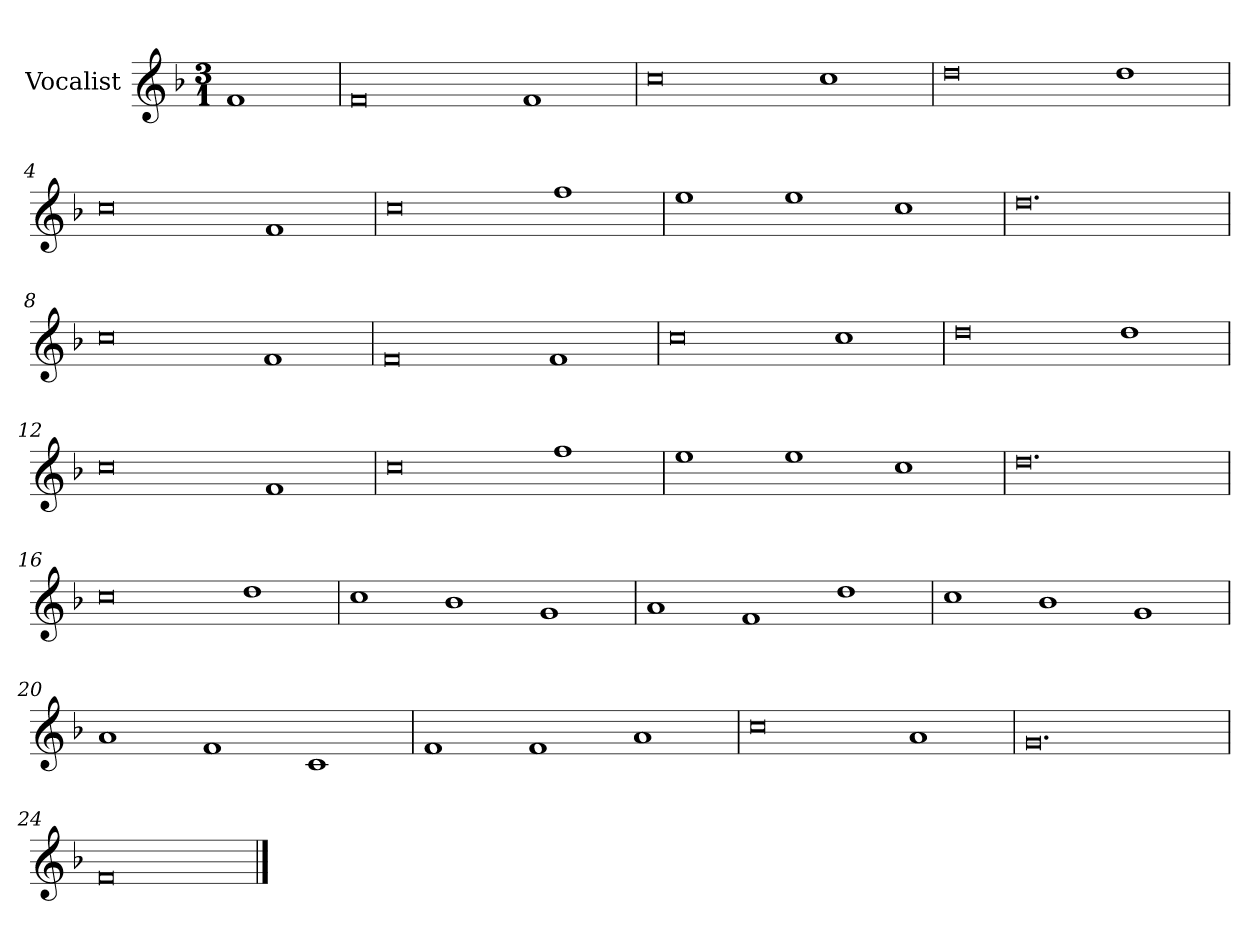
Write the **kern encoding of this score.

**kern
*part1
*staff1
*I"Vocalist
*k[b-]
*F:
*M3/1
=
1f
=1
0f
1f
=2
0cc
1cc
=3
0dd
1dd
=4
0cc
1f
=5
0cc
1ff
=6
1ee
1ee
1cc
=7
0.dd
=8
0cc
1f
=9
0f
1f
=10
0cc
1cc
=11
0dd
1dd
=12
0cc
1f
=13
0cc
1ff
=14
1ee
1ee
1cc
=15
0.dd
=16
0cc
1dd
=17
1cc
1b-
1g
=18
1a
1f
1dd
=19
1cc
1b-
1g
=20
1a
1f
1c
=21
1f
1f
1a
=22
0cc
1a
=23
0.g
=24
0f
==
*-
